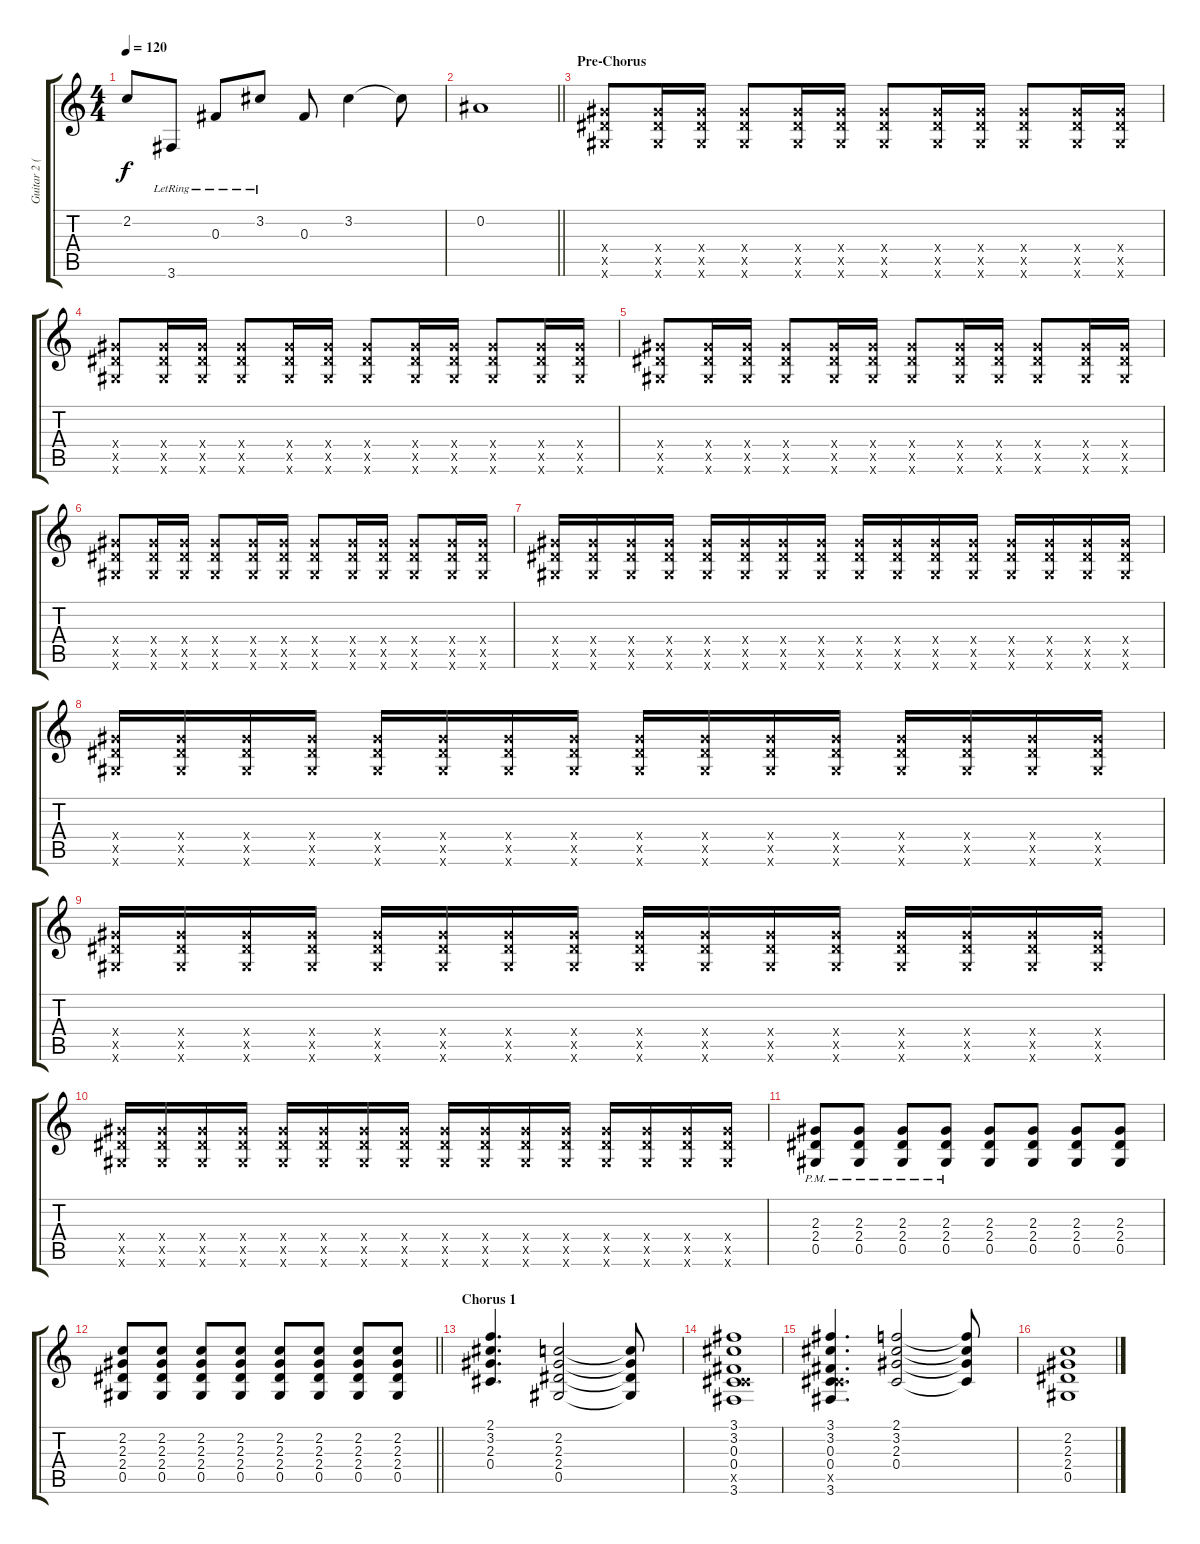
\track ("Guitar 2 (Fills)" "Guitar 2 (") {instrument overdrivenguitar}
\staff {score tabs}
\tuning (Eb4 Bb3 Gb3 Db3 Ab2 Eb2) {hide}
\ts (4 4)
\tempo 120
\clef g2
\ks c
2.2{t}.8{dy f} 3.6{lr}.8 0.3{lr}.8 3.2{lr}.8 0.3.8 3.2.4 3.2{t}.8 |
\barLineRight lightlight
0.2.1 |
\section ("" "Pre-Chorus")
(7.4{x} 7.5{x} 5.6{x}).8{instrument overdrivenguitar} (7.4{x} 7.5{x} 5.6{x}).16 (7.4{x} 7.5{x} 5.6{x}).16 (7.4{x} 7.5{x} 5.6{x}).8 (7.4{x} 7.5{x} 5.6{x}).16 (7.4{x} 7.5{x} 5.6{x}).16 (7.4{x} 7.5{x} 5.6{x}).8 (7.4{x} 7.5{x} 5.6{x}).16 (7.4{x} 7.5{x} 5.6{x}).16 (7.4{x} 7.5{x} 5.6{x}).8 (7.4{x} 7.5{x} 5.6{x}).16 (7.4{x} 7.5{x} 5.6{x}).16 |
(7.4{x} 7.5{x} 5.6{x}).8 (7.4{x} 7.5{x} 5.6{x}).16 (7.4{x} 7.5{x} 5.6{x}).16 (7.4{x} 7.5{x} 5.6{x}).8 (7.4{x} 7.5{x} 5.6{x}).16 (7.4{x} 7.5{x} 5.6{x}).16 (7.4{x} 7.5{x} 5.6{x}).8 (7.4{x} 7.5{x} 5.6{x}).16 (7.4{x} 7.5{x} 5.6{x}).16 (7.4{x} 7.5{x} 5.6{x}).8 (7.4{x} 7.5{x} 5.6{x}).16 (7.4{x} 7.5{x} 5.6{x}).16 |
(7.4{x} 7.5{x} 5.6{x}).8 (7.4{x} 7.5{x} 5.6{x}).16 (7.4{x} 7.5{x} 5.6{x}).16 (7.4{x} 7.5{x} 5.6{x}).8 (7.4{x} 7.5{x} 5.6{x}).16 (7.4{x} 7.5{x} 5.6{x}).16 (7.4{x} 7.5{x} 5.6{x}).8 (7.4{x} 7.5{x} 5.6{x}).16 (7.4{x} 7.5{x} 5.6{x}).16 (7.4{x} 7.5{x} 5.6{x}).8 (7.4{x} 7.5{x} 5.6{x}).16 (7.4{x} 7.5{x} 5.6{x}).16 |
(7.4{x} 7.5{x} 5.6{x}).8 (7.4{x} 7.5{x} 5.6{x}).16 (7.4{x} 7.5{x} 5.6{x}).16 (7.4{x} 7.5{x} 5.6{x}).8 (7.4{x} 7.5{x} 5.6{x}).16 (7.4{x} 7.5{x} 5.6{x}).16 (7.4{x} 7.5{x} 5.6{x}).8 (7.4{x} 7.5{x} 5.6{x}).16 (7.4{x} 7.5{x} 5.6{x}).16 (7.4{x} 7.5{x} 5.6{x}).8 (7.4{x} 7.5{x} 5.6{x}).16 (7.4{x} 7.5{x} 5.6{x}).16 |
(7.4{x} 7.5{x} 5.6{x}).16 (7.4{x} 7.5{x} 5.6{x}).16 (7.4{x} 7.5{x} 5.6{x}).16 (7.4{x} 7.5{x} 5.6{x}).16 (7.4{x} 7.5{x} 5.6{x}).16 (7.4{x} 7.5{x} 5.6{x}).16 (7.4{x} 7.5{x} 5.6{x}).16 (7.4{x} 7.5{x} 5.6{x}).16 (7.4{x} 7.5{x} 5.6{x}).16 (7.4{x} 7.5{x} 5.6{x}).16 (7.4{x} 7.5{x} 5.6{x}).16 (7.4{x} 7.5{x} 5.6{x}).16 (7.4{x} 7.5{x} 5.6{x}).16 (7.4{x} 7.5{x} 5.6{x}).16 (7.4{x} 7.5{x} 5.6{x}).16 (7.4{x} 7.5{x} 5.6{x}).16 |
(7.4{x} 7.5{x} 5.6{x}).16 (7.4{x} 7.5{x} 5.6{x}).16 (7.4{x} 7.5{x} 5.6{x}).16 (7.4{x} 7.5{x} 5.6{x}).16 (7.4{x} 7.5{x} 5.6{x}).16 (7.4{x} 7.5{x} 5.6{x}).16 (7.4{x} 7.5{x} 5.6{x}).16 (7.4{x} 7.5{x} 5.6{x}).16 (7.4{x} 7.5{x} 5.6{x}).16 (7.4{x} 7.5{x} 5.6{x}).16 (7.4{x} 7.5{x} 5.6{x}).16 (7.4{x} 7.5{x} 5.6{x}).16 (7.4{x} 7.5{x} 5.6{x}).16 (7.4{x} 7.5{x} 5.6{x}).16 (7.4{x} 7.5{x} 5.6{x}).16 (7.4{x} 7.5{x} 5.6{x}).16 |
(7.4{x} 7.5{x} 5.6{x}).16 (7.4{x} 7.5{x} 5.6{x}).16 (7.4{x} 7.5{x} 5.6{x}).16 (7.4{x} 7.5{x} 5.6{x}).16 (7.4{x} 7.5{x} 5.6{x}).16 (7.4{x} 7.5{x} 5.6{x}).16 (7.4{x} 7.5{x} 5.6{x}).16 (7.4{x} 7.5{x} 5.6{x}).16 (7.4{x} 7.5{x} 5.6{x}).16 (7.4{x} 7.5{x} 5.6{x}).16 (7.4{x} 7.5{x} 5.6{x}).16 (7.4{x} 7.5{x} 5.6{x}).16 (7.4{x} 7.5{x} 5.6{x}).16 (7.4{x} 7.5{x} 5.6{x}).16 (7.4{x} 7.5{x} 5.6{x}).16 (7.4{x} 7.5{x} 5.6{x}).16 |
(7.4{x} 7.5{x} 5.6{x}).16 (7.4{x} 7.5{x} 5.6{x}).16 (7.4{x} 7.5{x} 5.6{x}).16 (7.4{x} 7.5{x} 5.6{x}).16 (7.4{x} 7.5{x} 5.6{x}).16 (7.4{x} 7.5{x} 5.6{x}).16 (7.4{x} 7.5{x} 5.6{x}).16 (7.4{x} 7.5{x} 5.6{x}).16 (7.4{x} 7.5{x} 5.6{x}).16 (7.4{x} 7.5{x} 5.6{x}).16 (7.4{x} 7.5{x} 5.6{x}).16 (7.4{x} 7.5{x} 5.6{x}).16 (7.4{x} 7.5{x} 5.6{x}).16 (7.4{x} 7.5{x} 5.6{x}).16 (7.4{x} 7.5{x} 5.6{x}).16 (7.4{x} 7.5{x} 5.6{x}).16 |
(2.3{pm} 2.4{pm} 0.5{pm}).8 (2.3{pm} 2.4{pm} 0.5{pm}).8 (2.3{pm} 2.4{pm} 0.5{pm}).8 (2.3{pm} 2.4{pm} 0.5{pm}).8 (2.3 2.4 0.5).8 (2.3 2.4 0.5).8 (2.3 2.4 0.5).8 (2.3 2.4 0.5).8 |
\barLineRight lightlight
(2.2 2.3 2.4 0.5).8 (2.2 2.3 2.4 0.5).8 (2.2 2.3 2.4 0.5).8 (2.2 2.3 2.4 0.5).8 (2.2 2.3 2.4 0.5).8 (2.2 2.3 2.4 0.5).8 (2.2 2.3 2.4 0.5).8 (2.2 2.3 2.4 0.5).8 |
\section ("" "Chorus 1")
(2.1 3.2 2.3 0.4).4{d} (2.2 2.3 2.4 0.5).2 (2.2{t} 2.3{t} 2.4{t} 0.5{t}).8 |
(3.1 3.2 0.3 0.4 5.5{x} 3.6).1 |
(3.1 3.2 0.3 0.4 5.5{x} 3.6).4{d} (2.1 3.2 2.3 0.4).2 (2.1{t} 3.2{t} 2.3{t} 0.4{t}).8 |
(2.2 2.3 2.4 0.5).1
